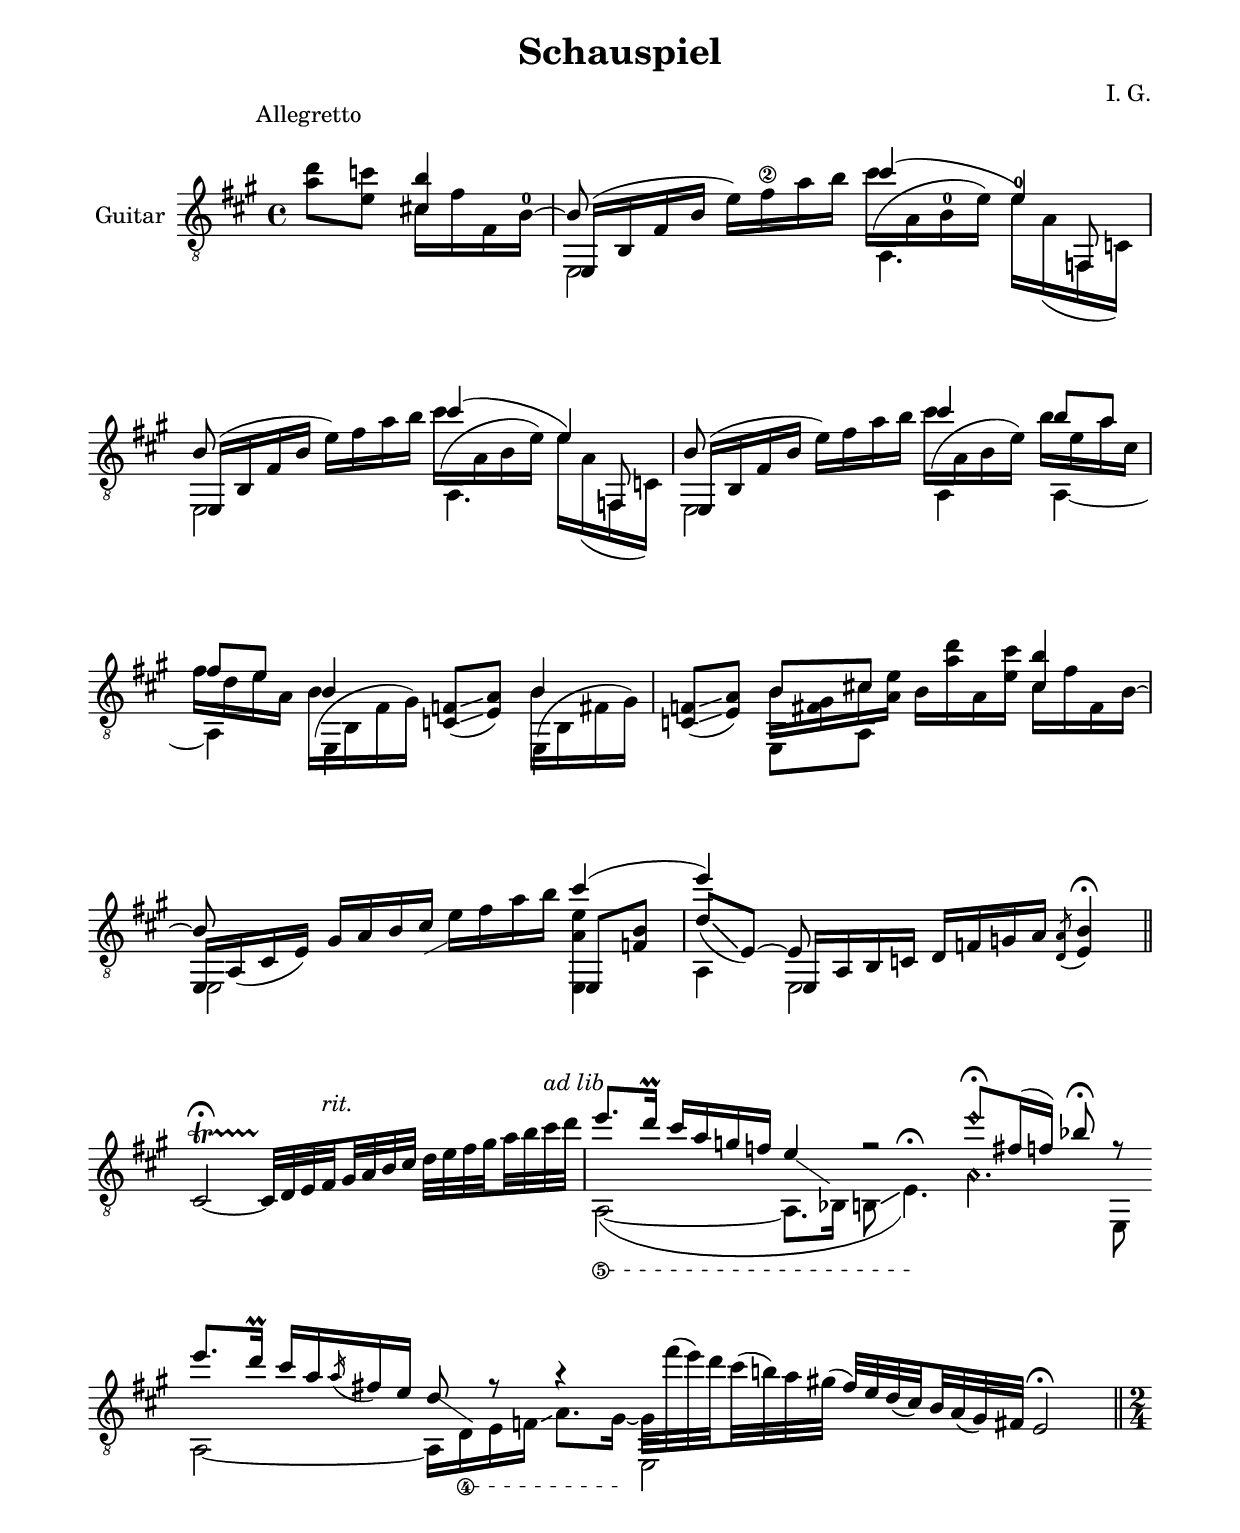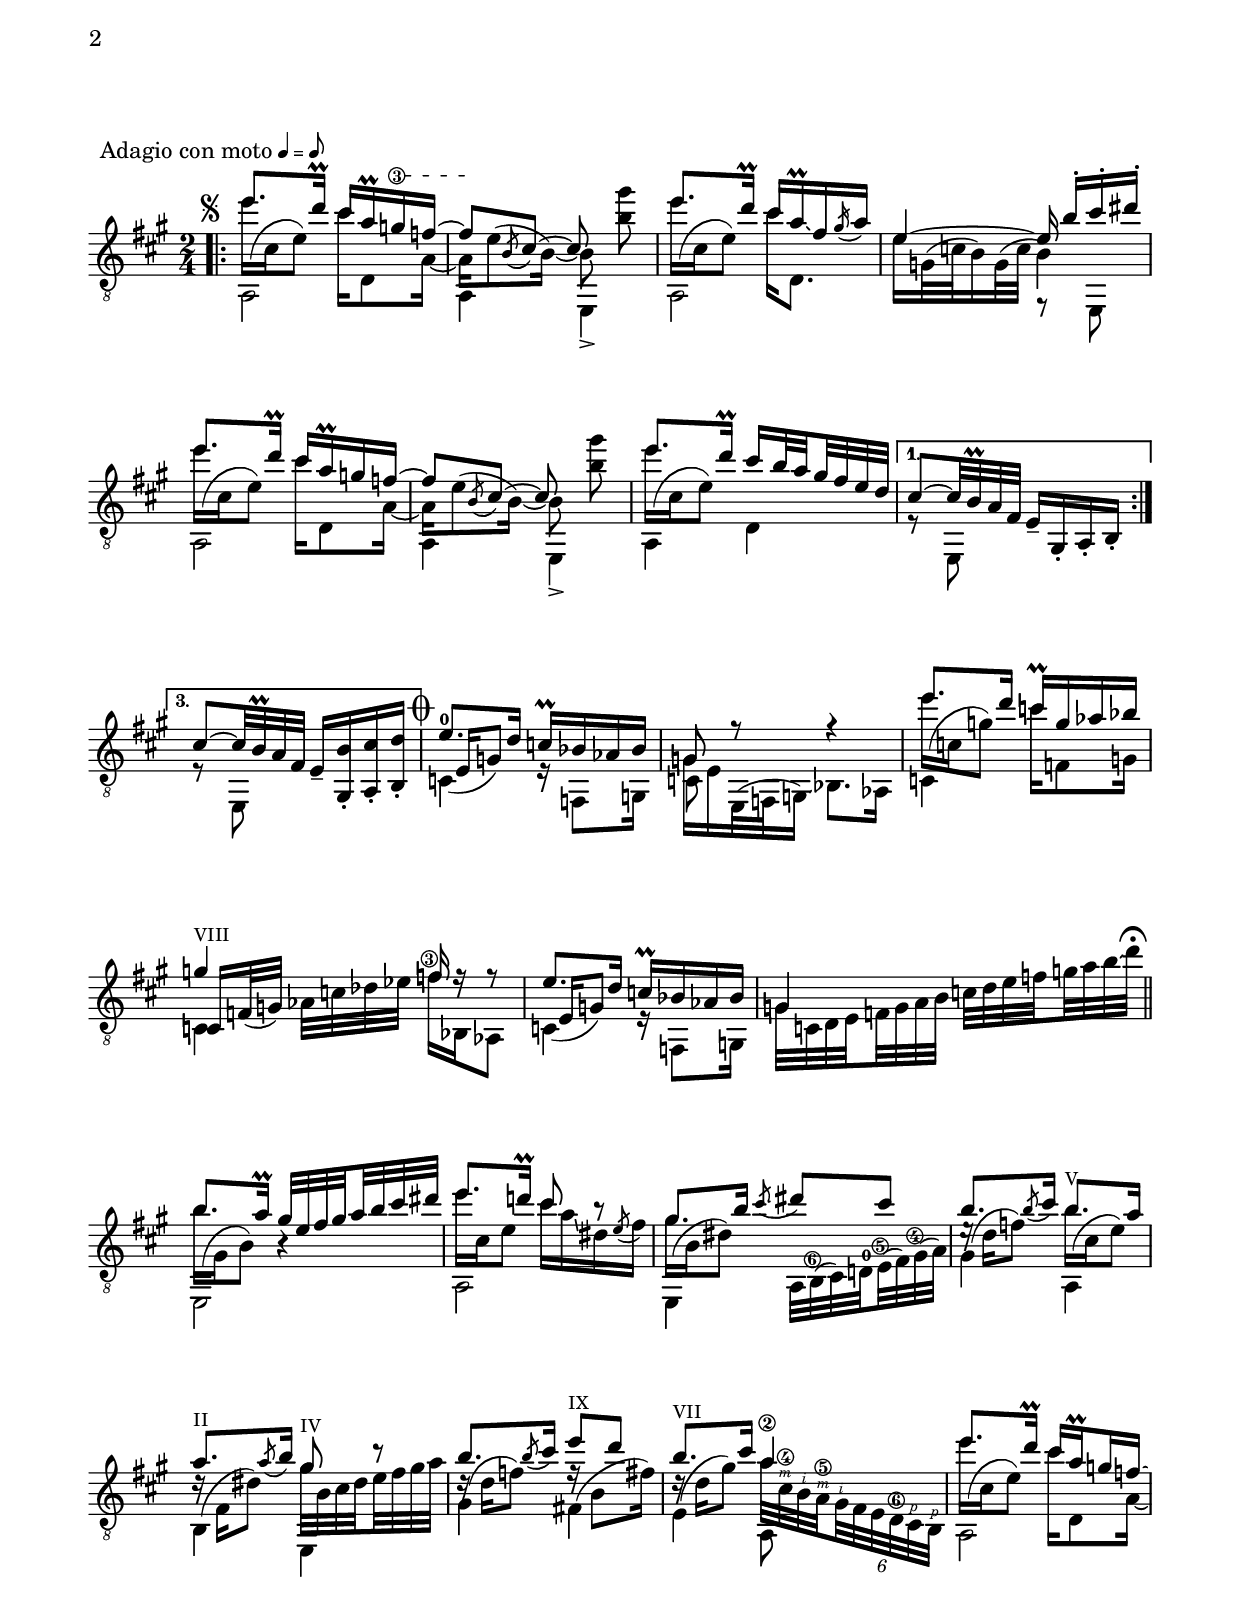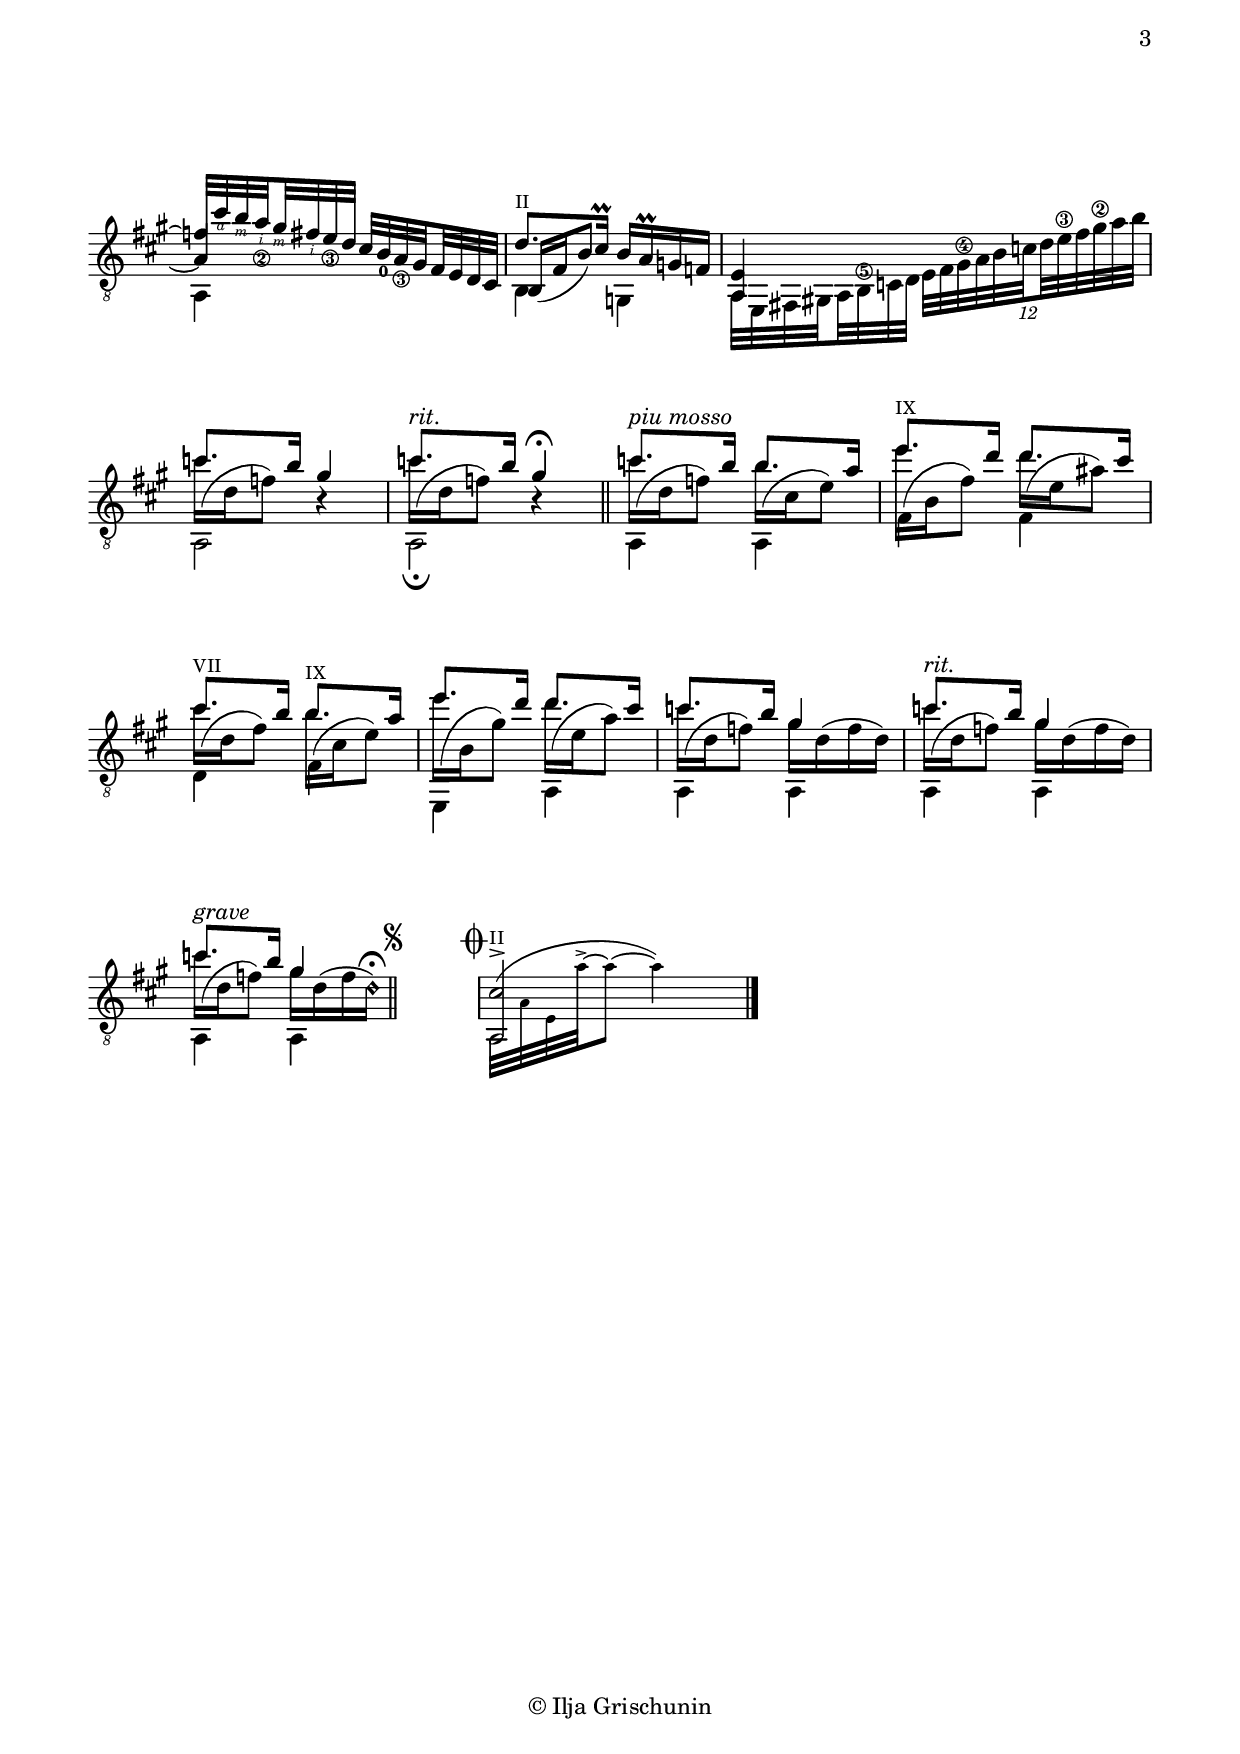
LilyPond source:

\version "2.19.15"

\language "deutsch"

\header {
  title = "Schauspiel"
  composer = "I. G."
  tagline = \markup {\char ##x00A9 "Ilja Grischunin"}
}

\paper {
  #(set-paper-size "a4")
  top-markup-spacing.basic-distance = 15
  markup-system-spacing.basic-distance = 25
  top-system-spacing.basic-distance = 30
  system-system-spacing.basic-distance = 30
  %score-system-spacing.basic-distance = 28
  last-bottom-spacing.basic-distance = 30

  %two-sided = ##t
  %inner-margin = 25
  %outer-margin = 15
  left-margin = 15
  right-margin = 15
}

\layout {
  \context {
    \Voice
    \override Glissando.thickness = #1.5
    \override Glissando.gap = #0.1
  }
  \context {
    \Score
    \remove "Bar_number_engraver"
  }
  ragged-last = ##t
}
%%%%%%%%%%%%%%%%%%%%%%%%%%%%%%%%%%%%%%
#(define RH rightHandFinger)

xLV = #(define-music-function (parser location further) (number?) #{
  \once \override LaissezVibrerTie.X-extent = #'(0 . 0)
  \once \override LaissezVibrerTie.details.note-head-gap = #(/
                                                             further -2)
  \once \override LaissezVibrerTie.extra-offset = #(cons (/
                                                          further 2) 0)
         #})

stringNumberSpanner =
#(define-music-function (parser location StringNumber) (string?)
   #{
     \override TextSpanner.font-size = #-5
     \override TextSpanner.dash-fraction = #0.3
     \override TextSpanner.dash-period = #1.5
     \override TextSpanner.bound-details.right.arrow = ##t
     \override TextSpanner.arrow-width = #0.2
     \override TextSpanner.arrow-length = #0.7
     \override TextSpanner.bound-details.left.stencil-align-dir-y = #CENTER
     \override TextSpanner.bound-details.left.text = \markup { \circle \number #StringNumber }
   #})

stringNumSpan =
#(define-music-function (parser location StringNumber) (string?)
   #{
     \override TextSpanner.font-size = #-5
     \override TextSpanner.dash-fraction = #0.3
     \override TextSpanner.dash-period = #1.5
     %\override TextSpanner.bound-details.right.arrow = ##t
     %\override TextSpanner.arrow-width = #0.2
     %\override TextSpanner.arrow-length = #0.7
     \override TextSpanner.bound-details.left.stencil-align-dir-y = #CENTER
     \override TextSpanner.bound-details.left.text = \markup { \circle \number #StringNumber }
   #})

%%%%%%%%%%%%%%%%%%%%%%%%%%%%%%%%%%%%%%
\score {
  \new Staff \with {
    instrumentName = "Guitar"
  }
  \relative {
    \clef "treble_8"
    \key a \major
    \time 4/4
    %\override Staff.TimeSignature.stencil = ##f
    %\mergeDifferentlyHeadedOn
    %\mergeDifferentlyDottedOn
    \override Score.RehearsalMark.extra-offset = #'(0 . 3)
    \mark \markup {\fontsize #-2 {Allegretto}}
    \partial 2
    <a' d>8 <e c'>
    <<
      {
        <cis! h'>4
        \voiceThree
        e,,16( h' fis' h \stemDown e) fis\2 a h
      }
      \\
      {
        \override Fingering.staff-padding = #'()
        cis,16 fis fis, h^0^~
        \stemUp h8
      }
      \\
      {
        \voiceTwo
        s4 e,,2
      }
    >>
    <<
      {
        cis'''4( e,)
      }
      \\
      {
        \override Fingering.staff-padding = #'()
        \shape #'((0 . -6.5) (-1.5 . -3) (-0.5 . 0) (0 . 0)) Slur
        cis'16^( a, h^0 e) e^0 a,( f, c')
      }
      \\
      {
        \voiceTwo
        a4. \stemUp f8
      }
    >>
    <<
      {
        h'8 s4.
      }
      \\
      {
        \voiceTwo
        e,,2
      }
      \\
      {
        e16( h' fis' h \stemDown e) fis a h
      }
    >>
    <<
      {
        cis4( e,)
      }
      \\
      {
        \shape #'((0 . -6.5) (-1.5 . -3) (-0.5 . 0) (0 . 0)) Slur
        cis'16^( a, h e) e a,( f, c')
      }
      \\
      {
        \voiceTwo
        a4. \stemUp f8
      }
    >>
    <<
      {
        h'8 s4.
      }
      \\
      {
        \voiceTwo
        e,,2
      }
      \\
      {
        e16( h' fis' h \stemDown e) fis a h
      }
    >>
    <<
      {
        cis4 h8 a fis e
      }
      \\
      {
        \shape #'((0 . -6.5) (-1.5 . -3) (-0.5 . 0) (0 . 0)) Slur
        cis'16^( a, h e) h' e, a cis, fis d e a,
      }
      \\
      {
        \voiceTwo
        a,4 a~ a
      }
    >>
    \repeat unfold 2{
      <<
        {
          h'4
        }
        \\
        {
          \shape #'((0 . -5.5) (-1.5 . -2.5) (-1 . 0) (0 . 0)) Slur
          \once\override Beam.positions = #'(-7.3 . -7)
          h16^( h, fis' gis)
        }
        \\
        {
          \voiceTwo
          \once \override NoteColumn.force-hshift = #0.2
          e,4
        }
      >>
      <c' f>8(\glissando <e a>)
    }
    <<
      {
        h'8 cis!
      }
      \\
      {
        \once\override Beam.positions = #'(-4.3 . -2.5)
        h16 <fis gis> cis' <a e'>
      }
      \\
      {
        \voiceTwo
        e,8 a
      }
    >>
    h'16 <a' d> a, <e' cis'>
    <<
      {
        <cis h'>4 e,,16 a_( cis e) gis a h cis-\markup {
          \postscript #"0.5 -4.8 moveto 2.2 1.1 rlineto stroke"
        }
      }
      \\
      {
        cis16 fis fis, h^~ \stemUp h8 s4.
      }
      \\
      {
        \voiceTwo
        s4 e,,2
      }
    >>
    e''16 fis a h
    <<
      {
        cis4( e)
        \voiceThree
        e,,,16 a h c d[ f g a]
      }
      \\
      {
        <e, a' e'>4 a e2
      }
      \\
      {
        e8 <f' h>
        \voiceOne
        d'[_(\glissando e,])~ e
      }
    >>
    \acciaccatura <d a'>8 <e h'>4\fermata
    \bar "||"
    \once \override Script.outside-staff-priority = #100
    cis2~\startTrillSpan\fermata
    \set subdivideBeams = ##t
    \set baseMoment = #(ly:make-moment 1/8)
    \set beatStructure = #'(2 2 2 2)
    cis32\stopTrillSpan d e
    \once\override TextScript.extra-offset = #'(0 . 2)
    fis^\markup{\italic rit.} gis a h cis
    d e fis gis a h cis^\markup{\italic {ad lib}} d
    \cadenzaOn
    <<
      {
        e8.[ d16]\prall cis[ a g f] e4-\markup {
          \postscript #"1.2 -1.7 moveto 3.2 -2.2 rlineto stroke"
        }
        r2 e'8\harmonic[\fermata fis,16( f]) b8\fermata r
      }
      \\
      {
        \textSpannerDown
        \stringNumSpan "5"
        a,,2~(\startTextSpan a8.[ b16] h8\glissando e4.)^\fermata\stopTextSpan
        \set harmonicDots = ##t
        a4.\harmonic e,8
      }
    >>
    \bar ""
    \break
    <<
      {
        e'''8.[ d16]\prall cis[ a \slurDown\acciaccatura a fis e] d8-\markup {
          \postscript #"1.2 -1.7 moveto 3.2 -2.2 rlineto stroke"
        } r8 r4 \stemDown e,,2
      }
      \\
      {
        a2~ a16[
        \textSpannerDown
        \stringNumSpan "4"
        d\startTextSpan e f]\glissando a8.[ gis16]~\stopTextSpan
        \set subdivideBeams = ##t
        \set baseMoment = #(ly:make-moment 1/8)
        \set beatStructure = #'(2 2 2 2)
        gis32[ fis''^( e) d cis^( h) a gis]^(
        \stemUp
        fis[) e d( cis) h a( gis) fis]
      }
    >>
    e2\fermata
    \cadenzaOff
    \break
    %\pageBreak
    \time 2/4
    \override Score.RehearsalMark.extra-offset = #'(0 . -2)
    \mark \markup {
      \fontsize #-2 {Adagio con moto}
      \concat {
        \smaller \general-align #Y #DOWN \teeny\note #"4" #1
        \fontsize #-4 {" = "}
        \smaller \general-align #Y #DOWN \teeny\note #"8" #1
      }
    }
    \mergeDifferentlyDottedOn
    \repeat volta 3 {
      <<
        {
          \override TextScript.extra-offset = #'(-3 . -5)
          e''8.^\markup {\small\musicglyph #"scripts.segno"}
          d16\prall cis a\prall
          \stringNumSpan "3"
          g\startTextSpan f~ f8\stopTextSpan \slurDown\acciaccatura h, cis~ cis s
        }
        \\
        {
          \shape #'((0 . -6.5) (-1.5 . -3) (-0.5 . 0) (0 . 0)) Slur
          e'16^( cis, e8) cis'16 d,,8 a'16~ a e'8^( h16)~ h8 <h' gis'>\noBeam
        }
        \\
        {
          \voiceTwo
          a,,2 a4 e->
        }
      >>
      <<
        {
          e'''8. d16\prall cis a\prall \glissando fis \slurDown\acciaccatura gis a
        }
        \\
        {
          \shape #'((0 . -6.5) (-1.5 . -3) (-0.5 . 0) (0 . 0)) Slur
          e'16^( cis, e8) cis'16 d,,8.
        }
        \\
        {
          \voiceTwo
          a2
        }
      >>
      <<
        {
          e''4~ e16\noBeam h'-. cis-. dis-.
        }
        \\
        {
          e,16 g,32^( c h16) g32^( c h4)
        }
        \\
        {
          \voiceTwo
          s4 r8 e,,
        }
      >>
      <<
        {
          e'''8. d16\prall cis a\prall g f~
          f8 \slurDown\acciaccatura h, cis~ cis s
        }
        \\
        {
          \shape #'((0 . -6.5) (-1.5 . -3) (-0.5 . 0) (0 . 0)) Slur
          e'16^( cis, e8) cis'16 d,,8 a'16~ a e'8^( h16)~ h8 <h' gis'>\noBeam
        }
        \\
        {
          \voiceTwo
          a,,2 a4 e->
        }
      >>
      <<
        {
          \set subdivideBeams = ##t
          \set baseMoment = #(ly:make-moment 1/8)
          \set beatStructure = #'(2 2 2 2)
          e'''8. d16\prall cis h32 a gis fis e d
        }
        \\
        {
          \shape #'((0 . -6.5) (-1.5 . -3) (-0.5 . 0) (0 . 0)) Slur
          e'16^( cis, e8) s4
        }
        \\
        {
          \voiceTwo
          a,,4 d
        }
      >>
    }
    \alternative {
      {
        <<
          {
            cis'8~ cis32 h\prall a fis
          }
          \\
          {
            r8 e,
          }
        >>
        \set subdivideBeams = ##f
        e'16-- gis,-. a-. h-.
      }
      \bar ":|."
      {
        <<
          {
            cis'8~ cis32 h\prall a fis
          }
          \\
          {
            r8 e,
          }
        >>
        %\once \override Score.RehearsalMark #'extra-offset = #'(8.7 . -4.1)
        %\once \override Score.RehearsalMark #'font-size = #1
        %\mark \markup { \musicglyph #"scripts.coda" }
        e'16-- <gis, h'>-. <a cis'>-. <h d'>-.
      }
    }
    \once \override Score.RehearsalMark #'extra-offset = #'(0 . -4.1)
    %\once \override Score.RehearsalMark #'font-size = #1
    \mark \markup { \musicglyph #"scripts.coda" }
    <<
      {
        \once\override Fingering.extra-offset = #'(-0.2 . -2.5)
        e'8.-0 d16
      }
      \\
      {
        \voiceOne
        \shape #'((-1.5 . -1) (0 . -1) (0 . 0) (0 . 0)) Slur
        s16_( e, g8)
      }
      \\
      {
        \voiceTwo
        c,4
      }
    >>
    <<
      {
        c'16\prall b as b
      }
      \\
      {
        r16 f,8 g16
      }
    >>
    <<
      {
        g'8 r r4
      }
      \\
      {
        \once\override Beam.positions = #'(-8 . -8.5)
        g16 e e,32^( f g16)\glissando b8. as16
      }
      \\
      {
        \voiceTwo
        \once \override NoteColumn.force-hshift = #0.2
        c8 s4.
      }
    >>
    <<
      {
        e''8. d16
      }
      \\
      {
        \shape #'((0 . -6) (-1.5 . -3) (-0.5 . 0) (0 . 0)) Slur
        \once\override Beam.positions = #'(-1.5 . -2.5)
        e16^( c, g'8)
      }
      \\
      {
        \voiceTwo
        c,,4
      }
    >>
    <<
      {
        c''16\prall g as b
      }
      \\
      {
        c16 f,,8 g16
      }
    >>
    <<
      {
        \override TextScript.font-size = -2
        g'4-"VIII"
      }
      \\
      {
        \voiceOne
        c,,16 f32_( g)
        \voiceTwo
        as[ c des es]
      }
      \\
      {
        \voiceTwo
        c,4
      }
    >>
    <<
      {
        \once\override StringNumber.extra-offset = #'(-0.5 . -2.8)
        f'16\3 r r8
      }
      \\
      {
        f16 b,, as8
      }
    >>
    <<
      {
        e''8. d16
      }
      \\
      {
        \voiceOne
        \shape #'((-1.5 . -1) (0 . -1) (0 . 0) (0 . 0)) Slur
        s16_( e, g8)
      }
      \\
      {
        \voiceTwo
        c,4
      }
    >>
    <<
      {
        c'16\prall b as b
      }
      \\
      {
        r16 f,8 g16
      }
    >>
    <<
      {
        g'4
      }
      \\
      {
        \set subdivideBeams = ##t
        \set baseMoment = #(ly:make-moment 1/8)
        \set beatStructure = #'(2 2 2 2)
        g32 c, d e f g a h
      }
    >>
    \set subdivideBeams = ##t
    \set baseMoment = #(ly:make-moment 1/8)
    \set beatStructure = #'(2 2 2 2)
    c d e f g a h\glissando d\fermata
    \bar "||"
    <<
      {
        h8. a16\prall
        \set subdivideBeams = ##t
        \set baseMoment = #(ly:make-moment 1/8)
        \set beatStructure = #'(2 2 2 2)
        gis32 e fis gis a h cis dis
        e8. d!16\prall cis8 r8 gis8. h16
      }
      \\
      {
        \shape #'((0 . -6.5) (-1.5 . -3) (-0.5 . 0) (0 . 0)) Slur
        h16^( gis, h8) h4\rest
        e'16 cis, e8 cis'16 a\glissando dis, \stemUp\acciaccatura e8 \stemDown fis16
        \shape #'((0 . -4.5) (-1.5 . -3) (-0.5 . 0) (0 . 0)) Slur
        gis^( h, dis8)
      }
      \\
      {
        \voiceTwo
        e,,2 a e4
      }
    >>
    <<
      {
        \slurDown\acciaccatura cis'''8 \glissando dis cis
      }
      \\
      {
        \set subdivideBeams = ##t
        \set baseMoment = #(ly:make-moment 1/8)
        \set beatStructure = #'(2 2 2 2)
        \override Fingering.staff-padding = #'()
        a,,32
        \once\override StringNumber.extra-offset = #'(-0.4 . -4.7)
        h^(\6 cis) d!^0
        \once\override StringNumber.extra-offset = #'(-0.4 . -3.4)
        e^(\5 fis)
        \once\override StringNumber.extra-offset = #'(-0.6 . -2.4)
        gis^(\4 a)
      }
    >>
    <<
      {
        \override TextScript.font-size = -2
        h'8. \slurDown\acciaccatura h8 cis16 h8.-"V" a16
        a8.-"II" \slurDown\acciaccatura a8 h16 gis8-"IV" r
        h8. \slurDown\acciaccatura h8 cis16 e8-"IX" d h8.-"VII" cis16 a4\2
        e'8. d16\prall cis a\prall g f~
        \override StringNumber.staff-padding = #'()
        \set strokeFingerOrientations = #'(down)
        \override StrokeFinger.staff-padding = #'()
        \override StrokeFinger.script-priority = #-100
        f32 cis'\RH #4 h\RH #3 a_\2\RH #2 gis\RH #3 fis\RH #2 e_\3 d
      }
      \\
      {
        \shape #'((0.5 . -2.5) (0 . 0) (0.5 . 0) (0 . 0)) Slur
        e16\rest^( d f8)
        \shape #'((0 . -5) (-1.5 . -3) (-0.5 . 0) (0 . 0)) Slur
        h16^( cis, e8)
        \shape #'((0.2 . -4.5) (-1 . -3) (-0.5 . 0) (0 . 0)) Slur
        d16\rest^( fis, dis'8) gis32 h, cis dis e fis gis a
        \shape #'((0.5 . -2) (0 . 0) (0.5 . 0) (0 . 0)) Slur
        d,16\rest^( d f8)
        \shape #'((0.2 . -4) (-1 . -3) (-0.5 . 0) (0 . 0)) Slur
        f16\rest^( h,8 fis'16)
        \shape #'((0.3 . -3) (-0.5 . -2) (-0.5 . 0) (0 . 0)) Slur
        \override StringNumber.staff-padding = #'()
        \set strokeFingerOrientations = #'(up)
        \override StrokeFinger.staff-padding = #'()
        \override StrokeFinger.script-priority = #-100
        d16\rest^( d gis8) a32 cis,\4\RH #3 h\RH #2 a\5\RH #3
        \override TupletBracket.bracket-visibility = ##f
        \times 4/6 { gis\RH #2 fis e d\6 cis\RH #1 h\RH #1 }
        \shape #'((0 . -6.5) (-1.5 . -3) (-0.5 . 0) (0 . 0)) Slur
        e''16^( cis, e8) cis'16 d,,8 a'16~ \stemUp a4
      }
      \\
      {
        \voiceTwo
        gis4 a, h e, gis' fis! e a,8 s a2 a4
      }
    >>
    \set subdivideBeams = ##t
    \set baseMoment = #(ly:make-moment 1/8)
    \set beatStructure = #'(2 2 2 2)
    \override Fingering.staff-padding = #'()
    \override StringNumber.staff-padding = #'()
    cis'32 h_0 a_\3 gis fis e d cis
    <<
      {
        \override TextScript.font-size = -2
        d'8.-"II" cis16\prall
      }
      \\
      {
        \voiceOne
        h,16_( fis' h8)
      }
      \\
      {
        \voiceTwo
        h,4
      }
    >>
    <<
      {
        h'16 a\prall g f <a, e'>4
      }
      \\
      {
        \set subdivideBeams = ##t
        \set baseMoment = #(ly:make-moment 1/8)
        \set beatStructure = #'(2 2 2 2)
        \override StringNumber.staff-padding = #'()
        g4 a32 e fis! gis! a h\5 c d
      }
    >>
    \times 8/12 {e fis gis\4 a h c d e\3 fis gis\2 a h}
    <<
      {
        c8. h16 gis4 c8.^\markup{\italic rit.} h16 gis4\fermata
      }
      \\
      {
        \repeat unfold 2 {
          \shape #'((0 . -5.5) (-1.5 . -3) (-0.5 . 0) (0 . 0)) Slur
          c16^( d, f8) h,4\rest
        }
      }
      \\
      {
        \voiceTwo
        a,2 a\fermata
      }
    >>
    \bar "||"
    <<
      {
        c''8.^\markup{\italic {piu mosso}} h16 h8. a16
        \override TextScript.font-size = -2
        e'8.-"IX" d16 d8. cis16
        \break
        cis8.-"VII" h16 h8.-"IX" a16 e'8. d16 d8. cis16
        c8. h16 gis4
        \revert TextScript.font-size
        c8.^\markup{\italic rit.} h16 gis4
        c8.^\markup{\italic grave} h16 gis4
      }
      \\
      {
        \shape #'((0 . -5.5) (-1.5 . -3) (-0.5 . 0) (0 . 0)) Slur
        c16^( d, f8)
        \shape #'((0 . -5) (-1.5 . -3) (-0.5 . 0) (0 . 0)) Slur
        h16^( cis, e8)
        \shape #'((0 . -6.5) (-1.5 . -3) (-0.5 . 0) (0 . 0)) Slur
        \once\override Beam.positions = #'(-3.5 . -3)
        e'16^( h, fis'8)
        \shape #'((0 . -4.5) (-1 . -2) (-0.5 . 0) (0 . 0)) Slur
        \once\override Beam.positions = #'(-0.3 . -0.7)
        d'16^( e, ais8)
        \shape #'((0 . -4.7) (-1 . -2) (-0.5 . 0) (0 . 0)) Slur
        %\once\override Beam.positions = #'(-0.3 . -0.7)
        cis16^( d, fis8)
        \shape #'((0 . -5) (-1.5 . -3) (-0.5 . 0) (0 . 0)) Slur
        \once\override Beam.positions = #'(-3.5 . -3)
        h16^( cis, e8)
        \shape #'((0 . -7.5) (-1.5 . -3) (-0.5 . 0) (0 . 0)) Slur
        e'16^( h, gis'8)
        \shape #'((0 . -5.5) (-1.5 . -3) (-0.5 . 0) (0 . 0)) Slur
        \once\override Beam.positions = #'(-2 . -2.2)
        d'16^( e, a8)
        \repeat unfold 2 {
          \shape #'((0 . -5.5) (-1.5 . -3) (-0.5 . 0) (0 . 0)) Slur
          c16^( d, f8) gis16 d^( f d)
        }
        \break
        \shape #'((0 . -5.5) (-1.5 . -3) (-0.5 . 0) (0 . 0)) Slur
        c'16^( d, f8) gis16 d^( f d\harmonic)^\fermata
      }
      \\
      {
        \voiceTwo
        a,4 a
        \once \override NoteColumn.force-hshift = #0.2
        fis' fis d
        \once \override NoteColumn.force-hshift = #0.2
        fis e, \repeat unfold 7 {a}
      }
    >>
    \once \override Score.RehearsalMark #'extra-offset = #'(0 . 0)
    \mark\markup {
      %\italic "   "
      \small
      %\raise #1.5
      \musicglyph #"scripts.segno"
    }
    \bar "||"
    \cadenzaOn
    \stopStaff
    s4
    \bar "|"
    \startStaff
    \cadenzaOff
    \mergeDifferentlyHeadedOn
    \once \override Score.RehearsalMark #'extra-offset = #'(-0.5 . -2)
    %\once \override Score.RehearsalMark #'font-size = #1
    \mark \markup {\musicglyph #"scripts.coda"}
    <<
      {
        \override TextScript.font-size = -2
        <a cis'>2->-"II"
      }
      \\
      {
        \teeny
        \set Score.proportionalNotationDuration = #(ly:make-moment 1/64)
        \shape #'((0.3 . 0.7) (0 . 2) (-1.5 . 1) (0 . -0.7)) Slur
        a32^( a' e a'^~^>
        \set Score.proportionalNotationDuration = #(ly:make-moment 1/16)
        a8^~ a4)
      }
    >>
    \bar "|."
  }
}
